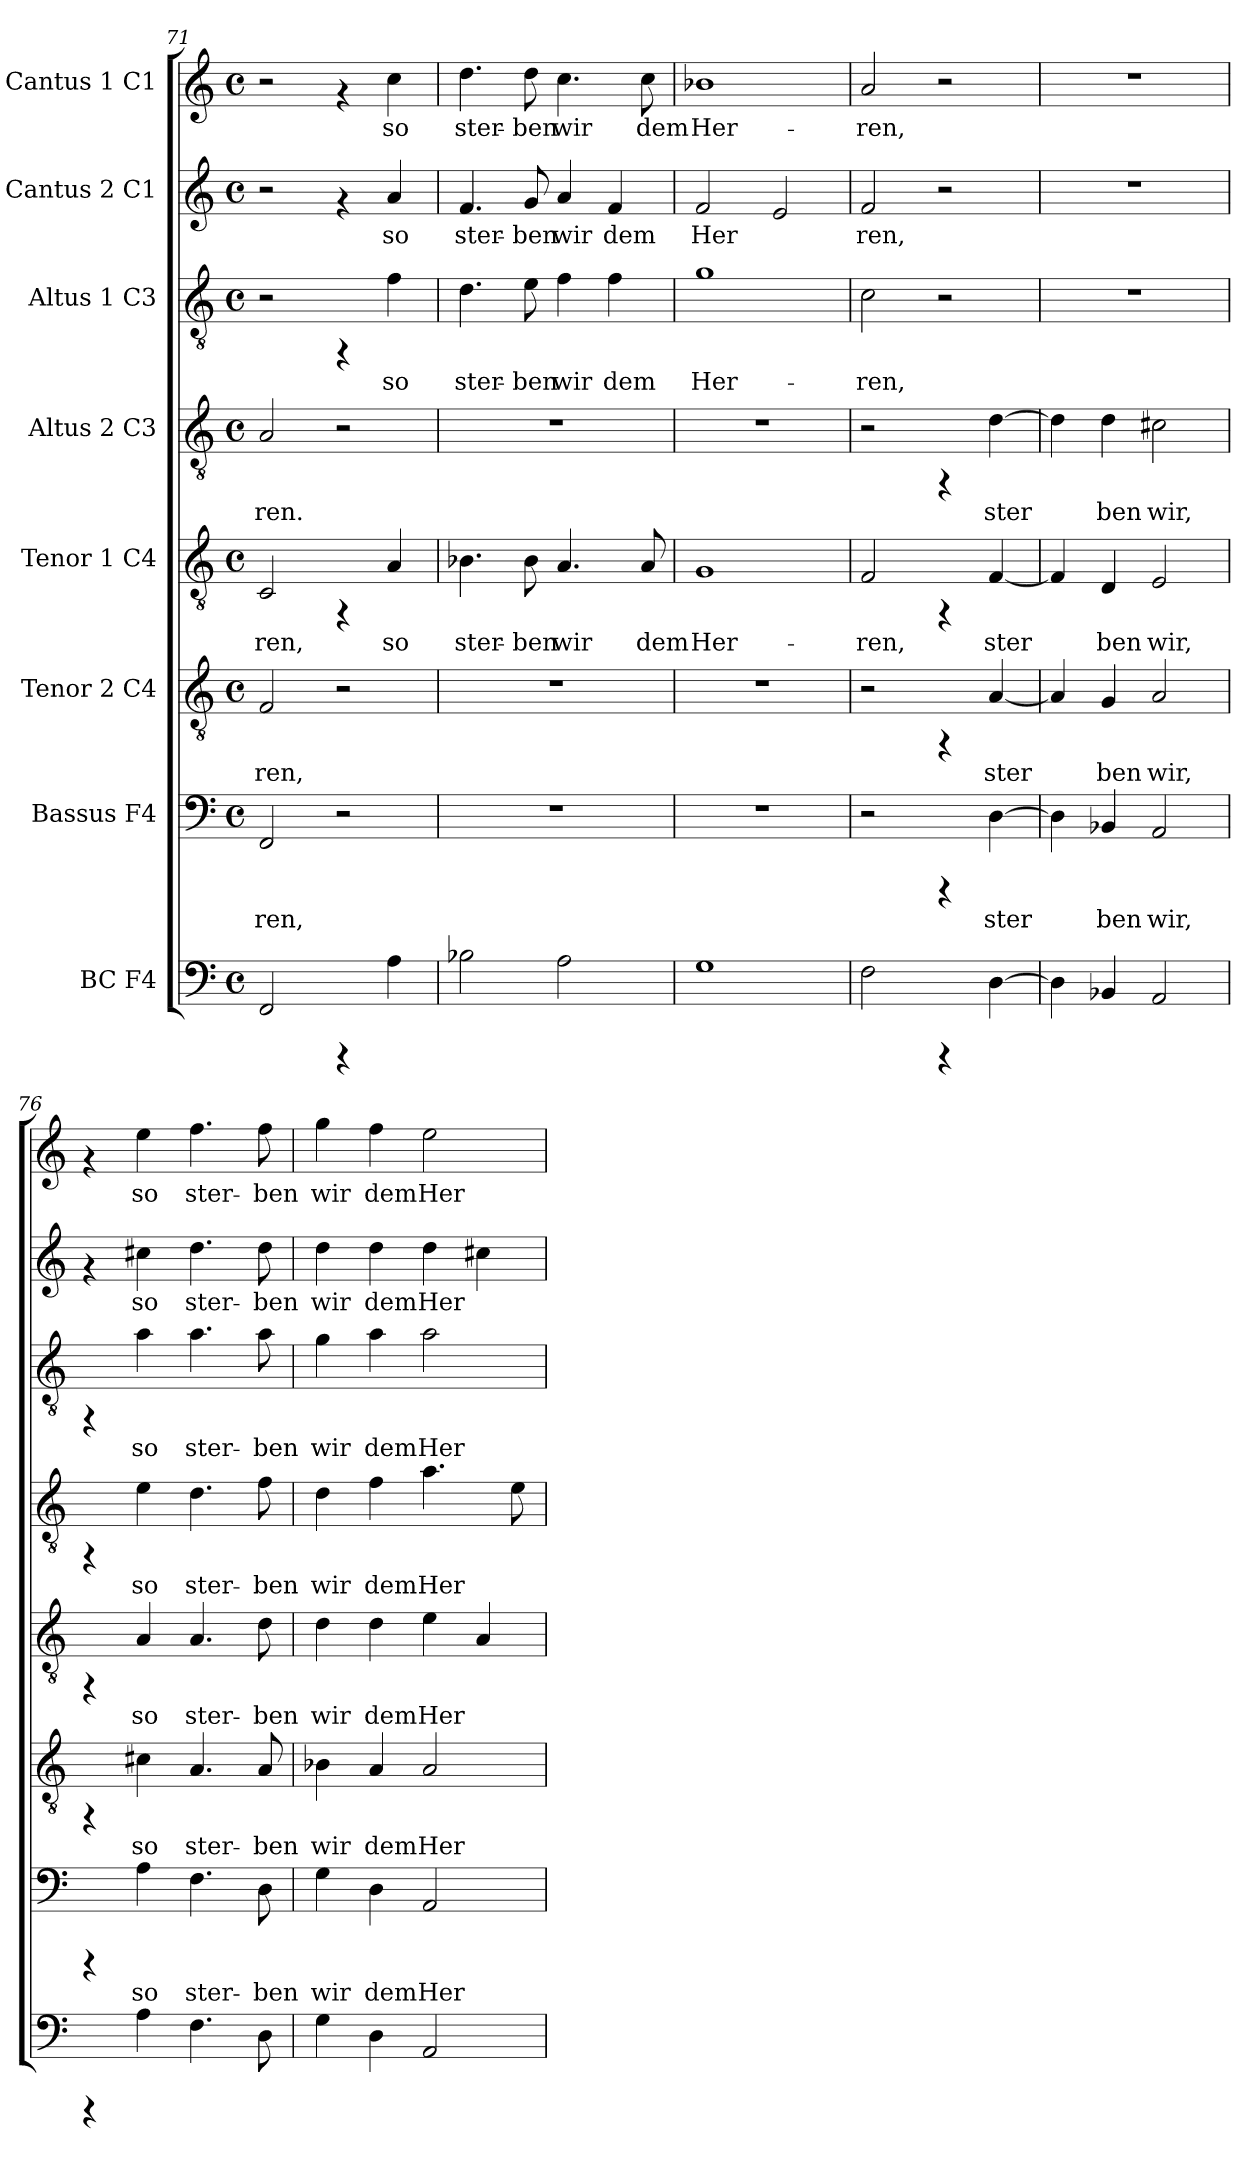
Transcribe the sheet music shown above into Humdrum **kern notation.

**kern	**kern	**text	**kern	**text	**kern	**text	**kern	**text	**kern	**text	**kern	**text	**kern	**text
*part8	*part7	*part7	*part6	*part6	*part5	*part5	*part4	*part4	*part3	*part3	*part2	*part2	*part1	*part1
*staff8	*staff7	*staff7	*staff6	*staff6	*staff5	*staff5	*staff4	*staff4	*staff3	*staff3	*staff2	*staff2	*staff1	*staff1
*I"BC  F4	*I"Bassus  F4	*	*I"Tenor 2  C4	*	*I"Tenor 1  C4	*	*I"Altus 2  C3	*	*I"Altus 1  C3	*	*I"Cantus 2  C1	*	*I"Cantus 1  C1	*
*clefF4	*clefF4	*	*clefGv2	*	*clefGv2	*	*clefGv2	*	*clefGv2	*	*clefG2	*	*clefG2	*
*k[]	*k[]	*	*k[]	*	*k[]	*	*k[]	*	*k[]	*	*k[]	*	*k[]	*
*C:	*C:	*	*C:	*	*C:	*	*C:	*	*C:	*	*C:	*	*C:	*
*M4/4	*M4/4	*	*M4/4	*	*M4/4	*	*M4/4	*	*M4/4	*	*M4/4	*	*M4/4	*
*met(c)	*met(c)	*	*met(c)	*	*met(c)	*	*met(c)	*	*met(c)	*	*met(c)	*	*met(c)	*
=71	=71	=71	=71	=71	=71	=71	=71	=71	=71	=71	=71	=71	=71	=71
!	!	!LO:LY:b:cj	!	!LO:LY:b:cj	!	!LO:LY:b:cj	!	!LO:LY:b:cj	!	!	!	!	!	!
2FF/	2FF/	-ren,	2F/	-ren,	2C/	-ren,	2A/	-ren.	2r	.	2r	.	2r	.
4rCCC	2r	.	2r	.	4rFF	.	2r	.	4rFF	.	4rf	.	4rf	.
!	!	!	!	!	!	!LO:LY:b:cj	!	!	!	!LO:LY:b:cj	!	!LO:LY:b:cj	!	!LO:LY:b:cj
4A\	.	.	.	.	4A/	so	.	.	4f\	so	4a/	so	4cc\	so
!!LO:LB:g=z
=72	=72	=72	=72	=72	=72	=72	=72	=72	=72	=72	=72	=72	=72	=72
!	!	!	!	!	!	!LO:LY:b:cj	!	!	!	!LO:LY:b:cj	!	!LO:LY:b:cj	!	!LO:LY:b:cj
2B-X\	1r	.	1r	.	4.B-X\	ster-	1r	.	4.d\	ster-	4.f/	ster-	4.dd\	ster-
!	!	!	!	!	!	!LO:LY:b:cj	!	!	!	!LO:LY:b:cj	!	!LO:LY:b:cj	!	!LO:LY:b:cj
.	.	.	.	.	8B-\	-ben	.	.	8e\	-ben	8g/	-ben	8dd\	-ben
!	!	!	!	!	!	!LO:LY:b:cj	!	!	!	!LO:LY:b:cj	!	!LO:LY:b:cj	!	!LO:LY:b:cj
2A\	.	.	.	.	4.A/	wir	.	.	4f\	wir	4a/	wir	4.cc\	wir
!	!	!	!	!	!	!	!	!	!	!LO:LY:b:cj	!	!LO:LY:b:cj	!	!
.	.	.	.	.	.	.	.	.	4f\	dem	4f/	dem	.	.
!	!	!	!	!	!	!LO:LY:b:cj	!	!	!	!	!	!	!	!LO:LY:b:cj
.	.	.	.	.	8A/	dem	.	.	.	.	.	.	8cc\	dem
=73	=73	=73	=73	=73	=73	=73	=73	=73	=73	=73	=73	=73	=73	=73
!	!	!	!	!	!	!LO:LY:b:cj	!	!	!	!LO:LY:b:cj	!	!LO:LY:b:cj	!	!LO:LY:b:cj
1G	1r	.	1r	.	1G	Her-	1r	.	1g	Her-	2f/	Her-	1b-X	Her-
!	!	!	!	!	!	!	!	!	!	!	!	!LO:LY:b:cj	!	!
.	.	.	.	.	.	.	.	.	.	.	2e/	--	.	.
=74	=74	=74	=74	=74	=74	=74	=74	=74	=74	=74	=74	=74	=74	=74
!	!	!	!	!	!	!LO:LY:b:cj	!	!	!	!LO:LY:b:cj	!	!LO:LY:b:cj	!	!LO:LY:b:cj
2F\	2r	.	2r	.	2F/	-ren,	2r	.	2c\	-ren,	2f/	-ren,	2a/	-ren,
4rCCC	4rCCC	.	4rFF	.	4rFF	.	4rFF	.	2r	.	2r	.	2r	.
!	!	!LO:LY:b:cj	!	!LO:LY:b:cj	!	!LO:LY:b:cj	!	!LO:LY:b:cj	!	!	!	!	!	!
[>4D\	[>4D\	ster-	[<4A/	ster-	[<4F/	ster-	[>4d\	ster-	.	.	.	.	.	.
=75	=75	=75	=75	=75	=75	=75	=75	=75	=75	=75	=75	=75	=75	=75
!	!	!LO:LY:b:cj	!	!LO:LY:b:cj	!	!LO:LY:b:cj	!	!LO:LY:b:cj	!	!	!	!	!	!
4D\]	4D\]	--	4A/]	--	4F/]	--	4d\]	--	1r	.	1r	.	1r	.
!	!	!LO:LY:b:cj	!	!LO:LY:b:cj	!	!LO:LY:b:cj	!	!LO:LY:b:cj	!	!	!	!	!	!
4BB-X/	4BB-X/	-ben	4G/	-ben	4D/	-ben	4d\	-ben	.	.	.	.	.	.
!	!	!LO:LY:b:cj	!	!LO:LY:b:cj	!	!LO:LY:b:cj	!	!LO:LY:b:cj	!	!	!	!	!	!
2AA/	2AA/	wir,	2A/	wir,	2E/	wir,	2c#X\	wir,	.	.	.	.	.	.
=76	=76	=76	=76	=76	=76	=76	=76	=76	=76	=76	=76	=76	=76	=76
4rCCC	4rCCC	.	4rFF	.	4rFF	.	4rFF	.	4rFF	.	4rf	.	4rf	.
!	!	!LO:LY:b:cj	!	!LO:LY:b:cj	!	!LO:LY:b:cj	!	!LO:LY:b:cj	!	!LO:LY:b:cj	!	!LO:LY:b:cj	!	!LO:LY:b:cj
4A\	4A\	so	4c#X\	so	4A/	so	4e\	so	4a\	so	4cc#X\	so	4ee\	so
!	!	!LO:LY:b:cj	!	!LO:LY:b:cj	!	!LO:LY:b:cj	!	!LO:LY:b:cj	!	!LO:LY:b:cj	!	!LO:LY:b:cj	!	!LO:LY:b:cj
4.F\	4.F\	ster-	4.A/	ster-	4.A/	ster-	4.d\	ster-	4.a\	ster-	4.dd\	ster-	4.ff\	ster-
!	!	!LO:LY:b:cj	!	!LO:LY:b:cj	!	!LO:LY:b:cj	!	!LO:LY:b:cj	!	!LO:LY:b:cj	!	!LO:LY:b:cj	!	!LO:LY:b:cj
8D\	8D\	-ben	8A/	-ben	8d\	-ben	8f\	-ben	8a\	-ben	8dd\	-ben	8ff\	-ben
=77	=77	=77	=77	=77	=77	=77	=77	=77	=77	=77	=77	=77	=77	=77
!	!	!LO:LY:b:cj	!	!LO:LY:b:cj	!	!LO:LY:b:cj	!	!LO:LY:b:cj	!	!LO:LY:b:cj	!	!LO:LY:b:cj	!	!LO:LY:b:cj
4G\	4G\	wir	4B-X\	wir	4d\	wir	4d\	wir	4g\	wir	4dd\	wir	4gg\	wir
!	!	!LO:LY:b:cj	!	!LO:LY:b:cj	!	!LO:LY:b:cj	!	!LO:LY:b:cj	!	!LO:LY:b:cj	!	!LO:LY:b:cj	!	!LO:LY:b:cj
4D\	4D\	dem	4A/	dem	4d\	dem	4f\	dem	4a\	dem	4dd\	dem	4ff\	dem
!	!	!LO:LY:b:cj	!	!LO:LY:b:cj	!	!LO:LY:b:cj	!	!LO:LY:b:cj	!	!LO:LY:b:cj	!	!LO:LY:b:cj	!	!LO:LY:b:cj
2AA/	2AA/	Her-	2A/	Her-	4e\	Her-	4.a\	Her-	2a\	Her-	4dd\	Her-	2ee\	Her-
!	!	!	!	!	!	!LO:LY:b:cj	!	!	!	!	!	!LO:LY:b:cj	!	!
.	.	.	.	.	4A/	--	.	.	.	.	4cc#X\	--	.	.
!	!	!	!	!	!	!	!	!LO:LY:b:cj	!	!	!	!	!	!
.	.	.	.	.	.	.	8e\	--	.	.	.	.	.	.
=	=	=	=	=	=	=	=	=	=	=	=	=	=	=
*-	*-	*-	*-	*-	*-	*-	*-	*-	*-	*-	*-	*-	*-	*-
